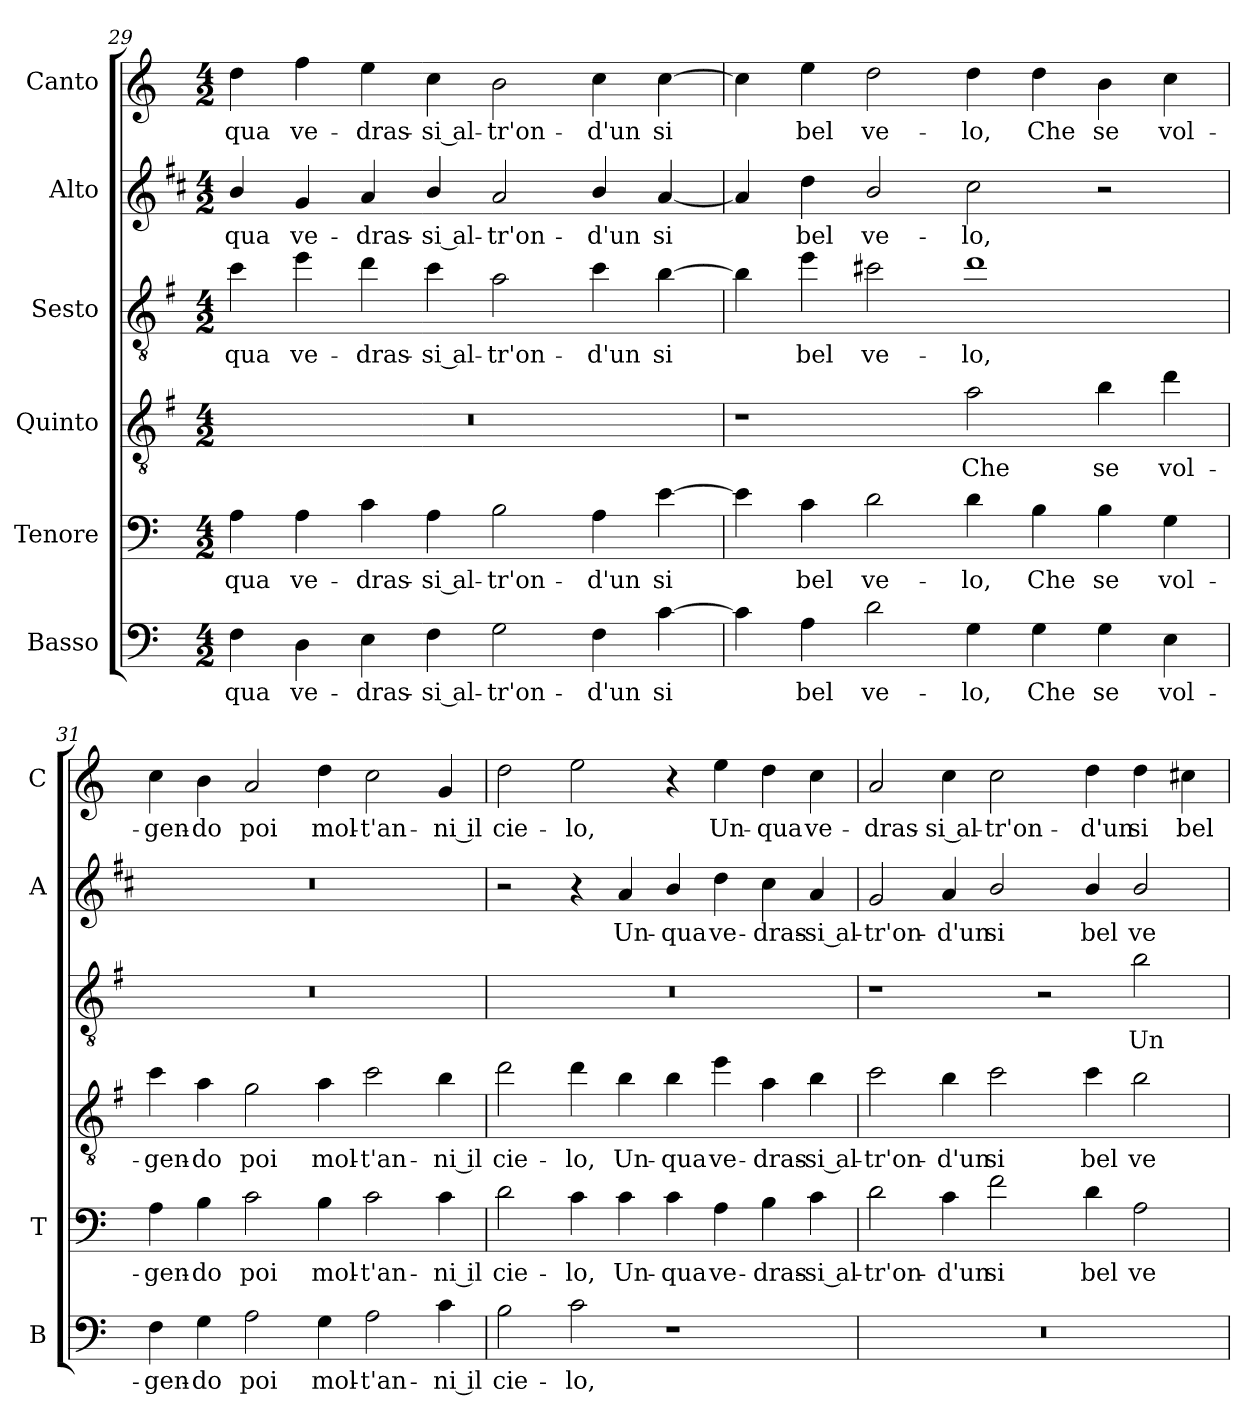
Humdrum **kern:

**kern	**text	**kern	**text	**kern	**text	**kern	**text	**kern	**text	**kern	**text
*part6	*part6	*part5	*part5	*part4	*part4	*part3	*part3	*part2	*part2	*part1	*part1
*staff6	*staff6	*staff5	*staff5	*staff4	*staff4	*staff3	*staff3	*staff2	*staff2	*staff1	*staff1
*I"Basso	*	*I"Tenore	*	*I"Quinto	*	*I"Sesto	*	*I"Alto	*	*I"Canto	*
*I'B	*	*I'T	*	*	*	*	*	*I'A	*	*I'C	*
!!LO:PB:g=z
*clefF4	*	*clefF4	*	*clefGv2	*	*clefGv2	*	*clefG2	*	*clefG2	*
*	*	*	*	*ITrd4c7	*	*ITrd4c7	*	*ITrd1c2	*	*	*
*k[]	*	*k[]	*	*k[]	*	*k[]	*	*k[]	*	*k[]	*
*C:	*	*C:	*	*C:	*	*C:	*	*C:	*	*C:	*
*M4/2	*	*M4/2	*	*M4/2	*	*M4/2	*	*M4/2	*	*M4/2	*
=29	=29	=29	=29	=29	=29	=29	=29	=29	=29	=29	=29
!	!LO:LY:b	!	!LO:LY:b	!	!	!	!LO:LY:b	!	!LO:LY:b	!	!LO:LY:b
4F\	-qua	4A\	-qua	0r	.	4f\	-qua	4a/	-qua	4dd\	-qua
!	!LO:LY:b	!	!LO:LY:b	!	!	!	!LO:LY:b	!	!LO:LY:b	!	!LO:LY:b
4D\	ve-	4A\	ve-	.	.	4a\	ve-	4f/	ve-	4ff\	ve-
!	!LO:LY:b	!	!LO:LY:b	!	!	!	!LO:LY:b	!	!LO:LY:b	!	!LO:LY:b
4E\	-dras-	4c\	-dras-	.	.	4g\	-dras-	4g/	-dras-	4ee\	-dras-
!	!LO:LY:b	!	!LO:LY:b	!	!	!	!LO:LY:b	!	!LO:LY:b	!	!LO:LY:b
4F\	-si al-	4A\	-si al-	.	.	4f\	-si al-	4a/	-si al-	4cc\	-si al-
!	!LO:LY:b	!	!LO:LY:b	!	!	!	!LO:LY:b	!	!LO:LY:b	!	!LO:LY:b
2G\	-tr'on-	2B\	-tr'on-	.	.	2d\	-tr'on-	2g/	-tr'on-	2b\	-tr'on-
!	!LO:LY:b	!	!LO:LY:b	!	!	!	!LO:LY:b	!	!LO:LY:b	!	!LO:LY:b
4F\	-d'un	4A\	-d'un	.	.	4f\	-d'un	4a/	-d'un	4cc\	-d'un
!	!LO:LY:b	!	!LO:LY:b	!	!	!	!LO:LY:b	!	!LO:LY:b	!	!LO:LY:b
[4c\	si	[4e\	si	.	.	[4e\	si	[4g/	si	[4cc\	si
=30	=30	=30	=30	=30	=30	=30	=30	=30	=30	=30	=30
4c\]	.	4e\]	.	1r	.	4e\]	.	4g/]	.	4cc\]	.
!	!LO:LY:b	!	!LO:LY:b	!	!	!	!LO:LY:b	!	!LO:LY:b	!	!LO:LY:b
4A\	bel	4c\	bel	.	.	4a\	bel	4cc\	bel	4ee\	bel
!	!LO:LY:b	!	!LO:LY:b	!	!	!	!LO:LY:b	!	!LO:LY:b	!	!LO:LY:b
2d\	ve-	2d\	ve-	.	.	2f#X\	ve-	2a/	ve-	2dd\	ve-
!	!LO:LY:b	!	!LO:LY:b	!	!LO:LY:b	!	!LO:LY:b	!	!LO:LY:b	!	!LO:LY:b
4G\	-lo,	4d\	-lo,	2d\	Che	1g	-lo,	2b\	-lo,	4dd\	-lo,
!	!LO:LY:b	!	!LO:LY:b	!	!	!	!	!	!	!	!LO:LY:b
4G\	Che	4B\	Che	.	.	.	.	.	.	4dd\	Che
!	!LO:LY:b	!	!LO:LY:b	!	!LO:LY:b	!	!	!	!	!	!LO:LY:b
4G\	se	4B\	se	4e\	se	.	.	2r	.	4b\	se
!	!LO:LY:b	!	!LO:LY:b	!	!LO:LY:b	!	!	!	!	!	!LO:LY:b
4E\	vol-	4G\	vol-	4g\	vol-	.	.	.	.	4cc\	vol-
=31	=31	=31	=31	=31	=31	=31	=31	=31	=31	=31	=31
!	!LO:LY:b	!	!LO:LY:b	!	!LO:LY:b	!	!	!	!	!	!LO:LY:b
4F\	-gen-	4A\	-gen-	4f\	-gen-	0r	.	0r	.	4cc\	-gen-
!	!LO:LY:b	!	!LO:LY:b	!	!LO:LY:b	!	!	!	!	!	!LO:LY:b
4G\	-do	4B\	-do	4d\	-do	.	.	.	.	4b\	-do
!	!LO:LY:b	!	!LO:LY:b	!	!LO:LY:b	!	!	!	!	!	!LO:LY:b
2A\	poi	2c\	poi	2c\	poi	.	.	.	.	2a/	poi
!	!LO:LY:b	!	!LO:LY:b	!	!LO:LY:b	!	!	!	!	!	!LO:LY:b
4G\	mol-	4B\	mol-	4d\	mol-	.	.	.	.	4dd\	mol-
!	!LO:LY:b	!	!LO:LY:b	!	!LO:LY:b	!	!	!	!	!	!LO:LY:b
2A\	-t'an-	2c\	-t'an-	2f\	-t'an-	.	.	.	.	2cc\	-t'an-
!	!LO:LY:b	!	!LO:LY:b	!	!LO:LY:b	!	!	!	!	!	!LO:LY:b
4c\	-ni il	4c\	-ni il	4e\	-ni il	.	.	.	.	4g/	-ni il
=32	=32	=32	=32	=32	=32	=32	=32	=32	=32	=32	=32
!	!LO:LY:b	!	!LO:LY:b	!	!LO:LY:b	!	!	!	!	!	!LO:LY:b
2B\	cie-	2d\	cie-	2g\	cie-	0r	.	2r	.	2dd\	cie-
!	!LO:LY:b	!	!LO:LY:b	!	!LO:LY:b	!	!	!	!	!	!LO:LY:b
2c\	-lo,	4c\	-lo,	4g\	-lo,	.	.	4r	.	2ee\	-lo,
!	!	!	!LO:LY:b	!	!LO:LY:b	!	!	!	!LO:LY:b	!	!
.	.	4c\	Un-	4e\	Un-	.	.	4g/	Un-	.	.
!	!	!	!LO:LY:b	!	!LO:LY:b	!	!	!	!LO:LY:b	!	!
1r	.	4c\	-qua	4e\	-qua	.	.	4a/	-qua	4r	.
!	!	!	!LO:LY:b	!	!LO:LY:b	!	!	!	!LO:LY:b	!	!LO:LY:b
.	.	4A\	ve-	4a\	ve-	.	.	4cc\	ve-	4ee\	Un-
!	!	!	!LO:LY:b	!	!LO:LY:b	!	!	!	!LO:LY:b	!	!LO:LY:b
.	.	4B\	-dras-	4d\	-dras-	.	.	4b\	-dras-	4dd\	-qua
!	!	!	!LO:LY:b	!	!LO:LY:b	!	!	!	!LO:LY:b	!	!LO:LY:b
.	.	4c\	-si al-	4e\	-si al-	.	.	4g/	-si al-	4cc\	ve-
!!LO:LB:g=z
=33	=33	=33	=33	=33	=33	=33	=33	=33	=33	=33	=33
!	!	!	!LO:LY:b	!	!LO:LY:b	!	!	!	!LO:LY:b	!	!LO:LY:b
0r	.	2d\	-tr'on-	2f\	-tr'on-	1r	.	2f/	-tr'on-	2a/	-dras-
!	!	!	!LO:LY:b	!	!LO:LY:b	!	!	!	!LO:LY:b	!	!LO:LY:b
.	.	4c\	-d'un	4e\	-d'un	.	.	4g/	-d'un	4cc\	-si al-
!	!	!	!LO:LY:b	!	!LO:LY:b	!	!	!	!LO:LY:b	!	!LO:LY:b
.	.	2f\	si	2f\	si	.	.	2a/	si	2cc\	-tr'on-
.	.	.	.	.	.	2r	.	.	.	.	.
!	!	!	!LO:LY:b	!	!LO:LY:b	!	!	!	!LO:LY:b	!	!LO:LY:b
.	.	4d\	bel	4f\	bel	.	.	4a/	bel	4dd\	-d'un
!	!	!	!LO:LY:b	!	!LO:LY:b	!	!LO:LY:b	!	!LO:LY:b	!	!LO:LY:b
.	.	2A\	ve-	2e\	ve-	2e\	Un-	2a/	ve-	4dd\	si
!	!	!	!	!	!	!	!	!	!	!	!LO:LY:b
.	.	.	.	.	.	.	.	.	.	4cc#X\	bel
=	=	=	=	=	=	=	=	=	=	=	=
*-	*-	*-	*-	*-	*-	*-	*-	*-	*-	*-	*-
